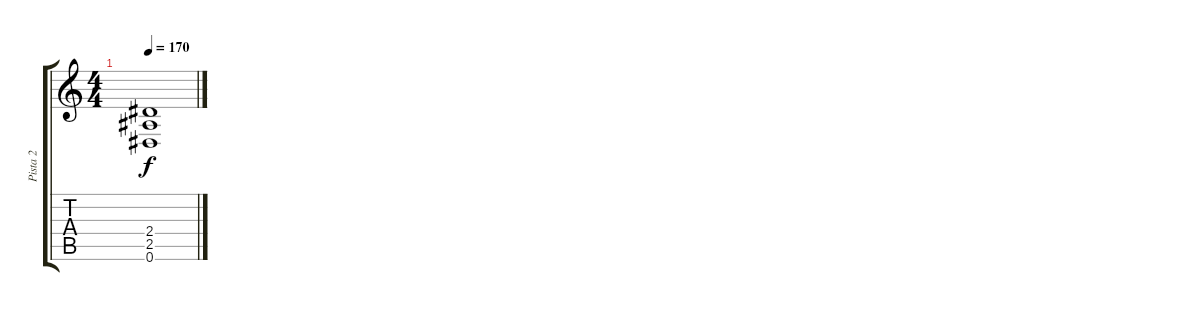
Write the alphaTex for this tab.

\track ("Pista 2" "Pista 2") {instrument distortionguitar}
\staff {score tabs}
\tuning (Eb4 Bb3 Gb3 Db3 Ab2 Eb2) {hide}
\ts (4 4)
\tempo 170
\clef g2
\ks c
(2.4 2.5 0.6).1{dy f}
